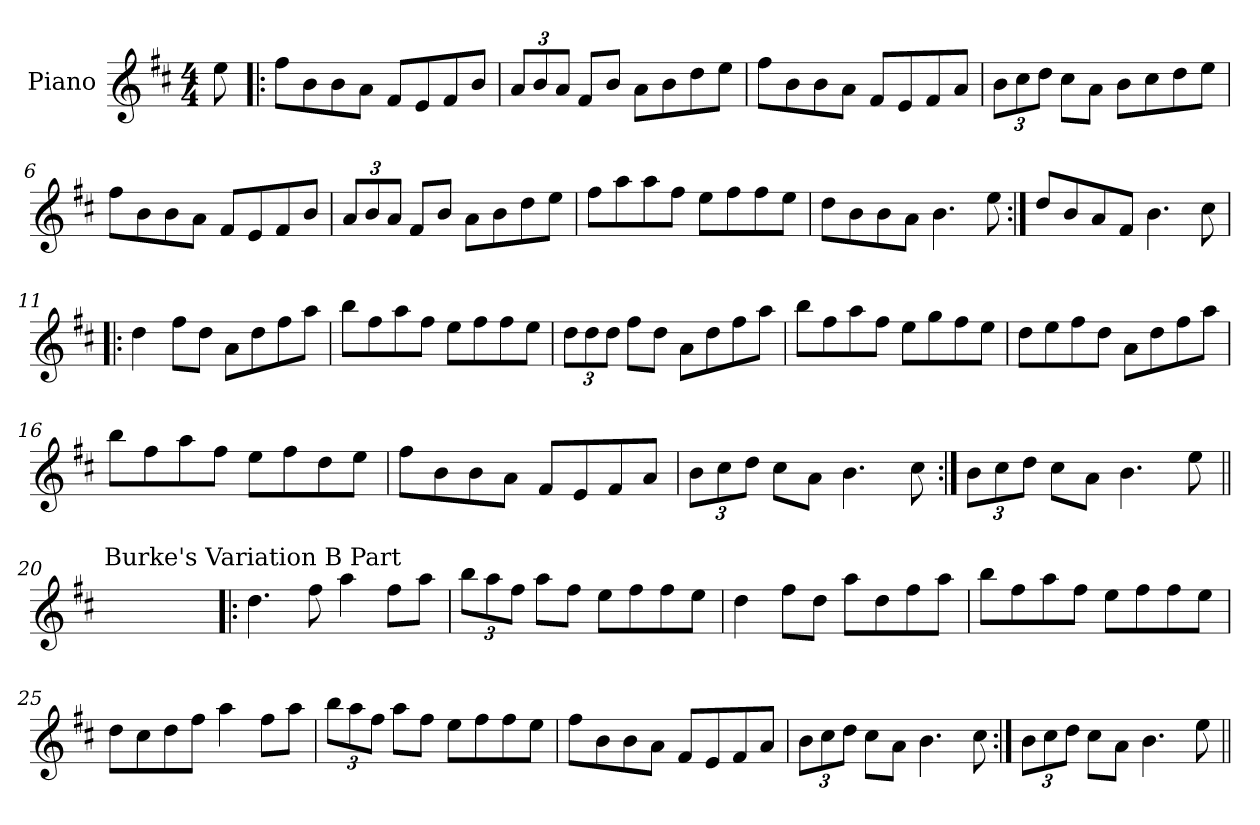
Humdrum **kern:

**kern
*part1
*staff1
*I"Piano
*I'Pno
*clefG2
*k[f#c#]
*b:
*M4/4
=1
8ee\
=2!|:
8ff#\L
8b\
8b\
8a\J
8f#/L
8e/
8f#/
8b/J
=3
12a/L
12b/
12a/J
8f#/L
8b/J
8a\L
8b\
8dd\
8ee\J
=4
8ff#\L
8b\
8b\
8a\J
8f#/L
8e/
8f#/
8a/J
!!LO:LB:g=z
=5
12b\L
12cc#\
12dd\J
8cc#\L
8a\J
8b\L
8cc#\
8dd\
8ee\J
=6
8ff#\L
8b\
8b\
8a\J
8f#/L
8e/
8f#/
8b/J
=7
12a/L
12b/
12a/J
8f#/L
8b/J
8a\L
8b\
8dd\
8ee\J
=8
8ff#\L
8aa\
8aa\
8ff#\J
8ee\L
8ff#\
8ff#\
8ee\J
!!LO:LB:g=z
=9
8dd\L
8b\
8b\
8a\J
4.b\
8ee\
=10:|!
8dd/L
8b/
8a/
8f#/J
4.b\
8cc#\
=11!|:
4dd\
8ff#\L
8dd\J
8a\L
8dd\
8ff#\
8aa\J
=12
8bb\L
8ff#\
8aa\
8ff#\J
8ee\L
8ff#\
8ff#\
8ee\J
!!LO:LB:g=z
=13
12dd\L
12dd\
12dd\J
8ff#\L
8dd\J
8a\L
8dd\
8ff#\
8aa\J
=14
8bb\L
8ff#\
8aa\
8ff#\J
8ee\L
8gg\
8ff#\
8ee\J
=15
8dd\L
8ee\
8ff#\
8dd\J
8a\L
8dd\
8ff#\
8aa\J
=16
8bb\L
8ff#\
8aa\
8ff#\J
8ee\L
8ff#\
8dd\
8ee\J
!!LO:LB:g=z
=17
8ff#\L
8b\
8b\
8a\J
8f#/L
8e/
8f#/
8a/J
=18
12b\L
12cc#\
12dd\J
8cc#\L
8a\J
4.b\
8cc#\
=19:|!
12b\L
12cc#\
12dd\J
8cc#\L
8a\J
4.b\
8ee\
=20||
!LO:TX:a:t=Burke's Variation B Part
1ryy
=21!|:
4.dd\
8ff#\
4aa\
8ff#\L
8aa\J
!!LO:LB:g=z
=22
12bb\L
12aa\
12ff#\J
8aa\L
8ff#\J
8ee\L
8ff#\
8ff#\
8ee\J
=23
4dd\
8ff#\L
8dd\J
8aa\L
8dd\
8ff#\
8aa\J
=24
8bb\L
8ff#\
8aa\
8ff#\J
8ee\L
8ff#\
8ff#\
8ee\J
=25
8dd\L
8cc#\
8dd\
8ff#\J
4aa\
8ff#\L
8aa\J
!!LO:LB:g=z
=26
12bb\L
12aa\
12ff#\J
8aa\L
8ff#\J
8ee\L
8ff#\
8ff#\
8ee\J
=27
8ff#\L
8b\
8b\
8a\J
8f#/L
8e/
8f#/
8a/J
=28
12b\L
12cc#\
12dd\J
8cc#\L
8a\J
4.b\
8cc#\
=29:|!
12b\L
12cc#\
12dd\J
8cc#\L
8a\J
4.b\
8ee\
=||
*-
